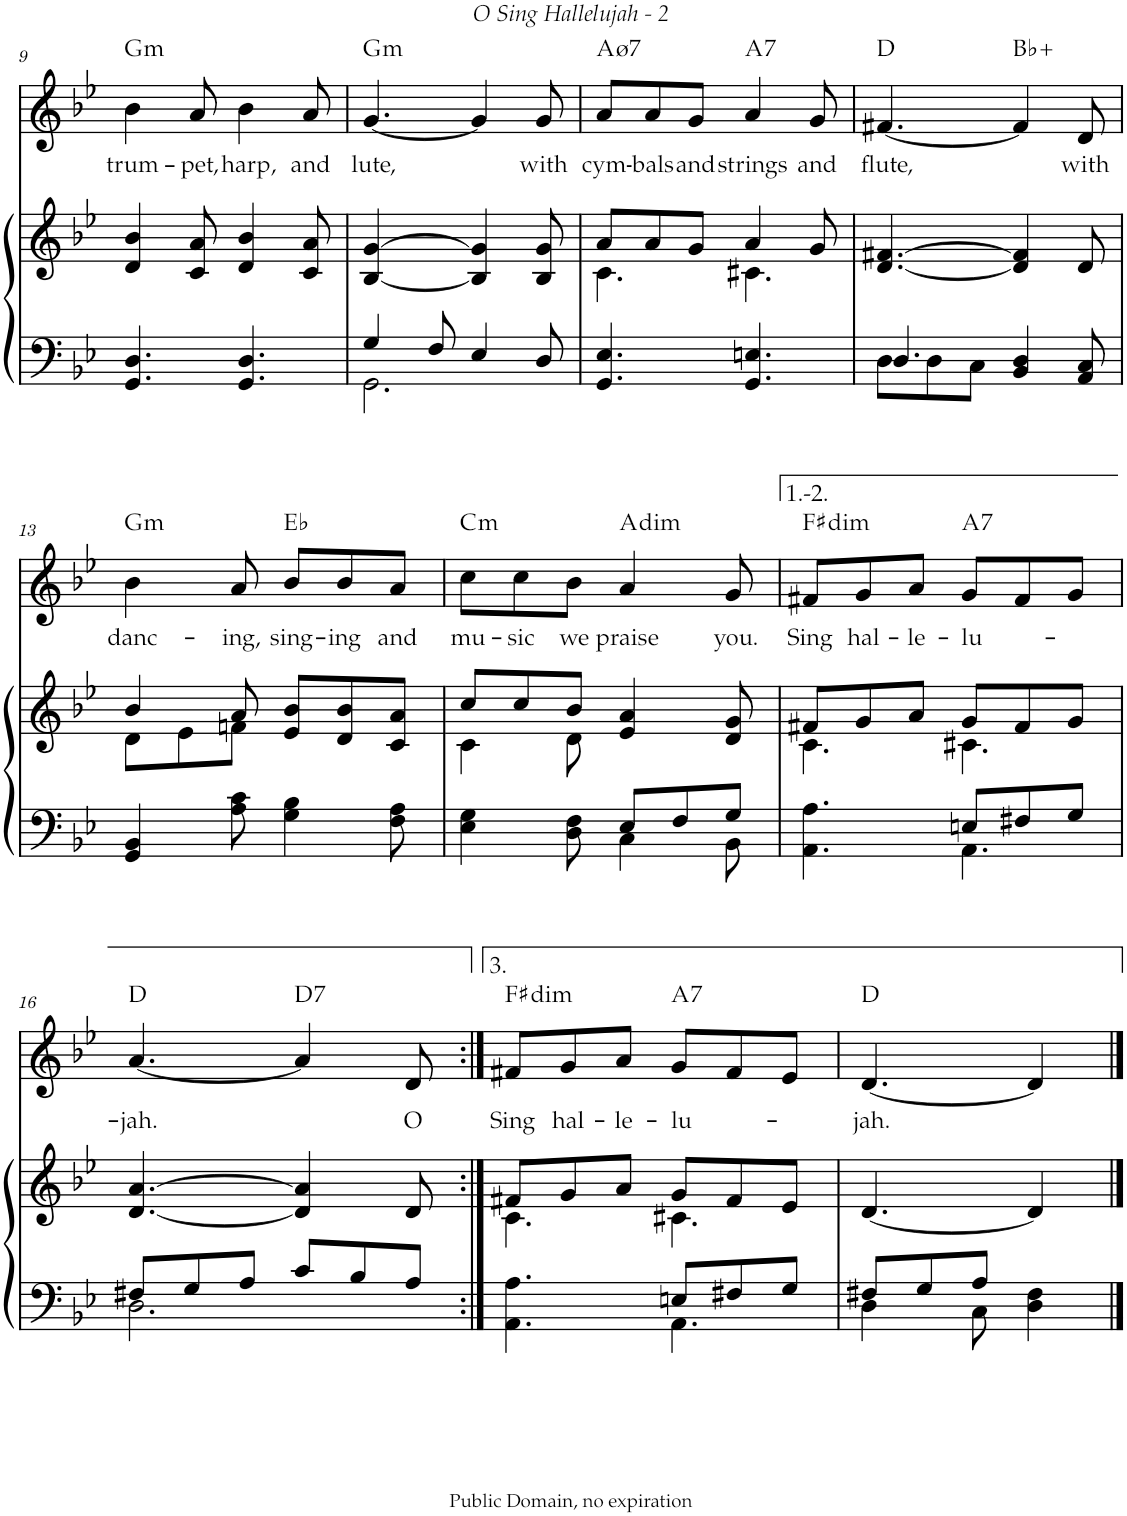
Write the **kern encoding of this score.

**kern	**kern	**kern	**text	**harte
*part2	*part2	*part1	*part1	*part1
*staff3	*staff2	*staff1	*staff1	*
*I"Piano	*	*I"Oboe	*	*
*I'Pno	*	*I'Ob	*	*
!!LO:PB:g=z
*clefF4	*clefG2	*clefG2	*	*
*k[b-e-]	*k[b-e-]	*k[b-e-]	*	*
*M6/8	*M6/8	*M6/8	*	*
=9	=9	=9	=9	=9
!	!	!	!LO:LY:b	!LO:H:kt=m
4.GG/ 4.D/	4d/ 4b-/	4b-\	trum-	G:min
!	!	!	!LO:LY:b	!
.	8c/ 8a/	8a/	-pet,	.
!	!	!	!LO:LY:b	!
4.GG/ 4.D/	4d/ 4b-/	4b-\	harp,	.
!	!	!	!LO:LY:b	!
.	8c/ 8a/	8a/	and	.
=10	=10	=10	=10	=10
*^	*	*	*	*
!	!	!	!	!LO:LY:b	!LO:H:kt=m
4G/	2.GG\	[<4B-/ [>4g/	[<4.g/	lute,	G:min
8F/	.	8ryy	.	.	.
4E-/	.	4B-/] 4g/]	4g/]	.	.
!	!	!	!	!LO:LY:b	!
8D/	.	8B-/ 8g/	8g/	with	.
*v	*v	*	*	*	*
=11	=11	=11	=11	=11
*	*^	*	*	*
!	!	!	!	!LO:LY:b	!LO:H:kt=7
4.GG/ 4.E-/	8a/L	4.c\	8a/L	cym-	A:hdim7
!	!	!	!	!LO:LY:b	!
.	8a/	.	8a/	-bals	.
!	!	!	!	!LO:LY:b	!
.	8g/J	.	8g/J	and	.
!	!	!	!	!LO:LY:b	!LO:H:kt=7
4.GG/ 4.En/	4a/	4.c#X\	4a/	strings	A:7
!	!	!	!	!LO:LY:b	!
.	8g/	.	8g/	and	.
*	*v	*v	*	*	*
=12	=12	=12	=12	=12
*^	*	*	*	*
!	!	!	!	!LO:LY:b	!
4.D/	8D\L	[<4.d/ [>4.f#X/	[<4.f#X/	flute,	D:maj
.	8D\	.	.	.	.
.	8C\J	.	.	.	.
4BB-/ 4D/	4.ryy	4d/] 4f#/]	4f#/]	.	Bb:aug
!	!	!	!	!LO:LY:b	!
8AA/ 8C/	.	8d/	8d/	with	.
*v	*v	*	*	*	*
!!LO:LB:g=z
=13	=13	=13	=13	=13
*	*^	*	*	*
!	!	!	!	!LO:LY:b	!LO:H:kt=m
4GG/ 4BB-/	4b-/	8d\L	4b-\	danc-	G:min
.	.	8e-\	.	.	.
!	!	!	!	!LO:LY:b	!
8A\ 8c\	8a/	8fn\J	8a/	-ing,	.
!	!	!	!	!LO:LY:b	!
4G\ 4B-\	8e-/ 8b-/L	4.ryy	8b-/L	sing-	Eb:maj
!	!	!	!	!LO:LY:b	!
.	8d/ 8b-/	.	8b-/	-ing	.
!	!	!	!	!LO:LY:b	!
8F\ 8A\	8c/ 8a/J	.	8a/J	and	.
=14	=14	=14	=14	=14	=14
*^	*	*	*	*	*
!	!	!	!	!	!LO:LY:b	!LO:H:kt=m
4E-\ 4G\	4.ryy	8cc/L	4c\	8cc\L	mu-	C:min
!	!	!	!	!	!LO:LY:b	!
.	.	8cc/	.	8cc\	-sic	.
!	!	!	!	!	!LO:LY:b	!
8D\ 8F\	.	8b-/J	8d\	8b-\J	we	.
!	!	!	!	!	!LO:LY:b	!LO:H:kt=dim
4C\	8E-/L	4e-/ 4a/	4.ryy	4a/	praise	A:dim
.	8F/	.	.	.	.	.
!	!	!	!	!	!LO:LY:b	!
8BB-\	8G/J	8d/ 8g/	.	8g/	you.	.
=15	=15	=15	=15	=15	=15	=15
!	!	!	!	!	!LO:LY:b	!LO:H:kt=dim
4.AA\ 4.A\	4.ryy	8f#X/L	4.c\	8f#X/L	Sing	F#:dim
!	!	!	!	!	!LO:LY:b	!
.	.	8g/	.	8g/	hal-	.
!	!	!	!	!	!LO:LY:b	!
.	.	8a/J	.	8a/J	-le-	.
!	!	!	!	!	!LO:LY:b	!LO:H:kt=7
4.AA\	8En/L	8g/L	4.c#X\	8g/L	-lu-	A:7
.	8F#X/	8f#/	.	8f#/	.	.
.	8G/J	8g/J	.	8g/J	.	.
*	*	*v	*v	*	*	*
!!LO:LB:g=z
=16	=16	=16	=16	=16	=16
!	!	!	!	!LO:LY:b	!
8F#X/L	2.D\	[<4.d/ [>4.a/	[<4.a/	-jah.	D:maj
8G/	.	.	.	.	.
8A/J	.	.	.	.	.
!	!	!	!	!	!LO:H:kt=7
8c/L	.	4d/] 4a/]	4a/]	.	D:7
8B-/	.	.	.	.	.
!	!	!	!	!LO:LY:b	!
8A/J	.	8d/	8d/	O	.
=17:|!	=17:|!	=17:|!	=17:|!	=17:|!	=17:|!
*	*	*^	*	*	*
!	!	!	!	!	!LO:LY:b	!LO:H:kt=dim
4.AA\ 4.A\	4.ryy	8f#X/L	4.c\	8f#X/L	Sing	F#:dim
!	!	!	!	!	!LO:LY:b	!
.	.	8g/	.	8g/	hal-	.
!	!	!	!	!	!LO:LY:b	!
.	.	8a/J	.	8a/J	-le-	.
!	!	!	!	!	!LO:LY:b	!LO:H:kt=7
4.AA\	8En/L	8g/L	4.c#X\	8g/L	-lu-	A:7
.	8F#X/	8f#/	.	8f#/	.	.
.	8G/J	8e-/J	.	8e-/J	.	.
*	*	*v	*v	*	*	*
=18	=18	=18	=18	=18	=18
!	!	!	!	!LO:LY:b	!
8F#X/L	4D\	[<4.d/	[<4.d/	-jah.	D:maj
8G/	.	.	.	.	.
8A/J	8C\	.	.	.	.
4D\ 4F#\	4ryy	4d/]	4d/]	.	.
*v	*v	*	*	*	*
==	==	==	==	==
*-	*-	*-	*-	*-
